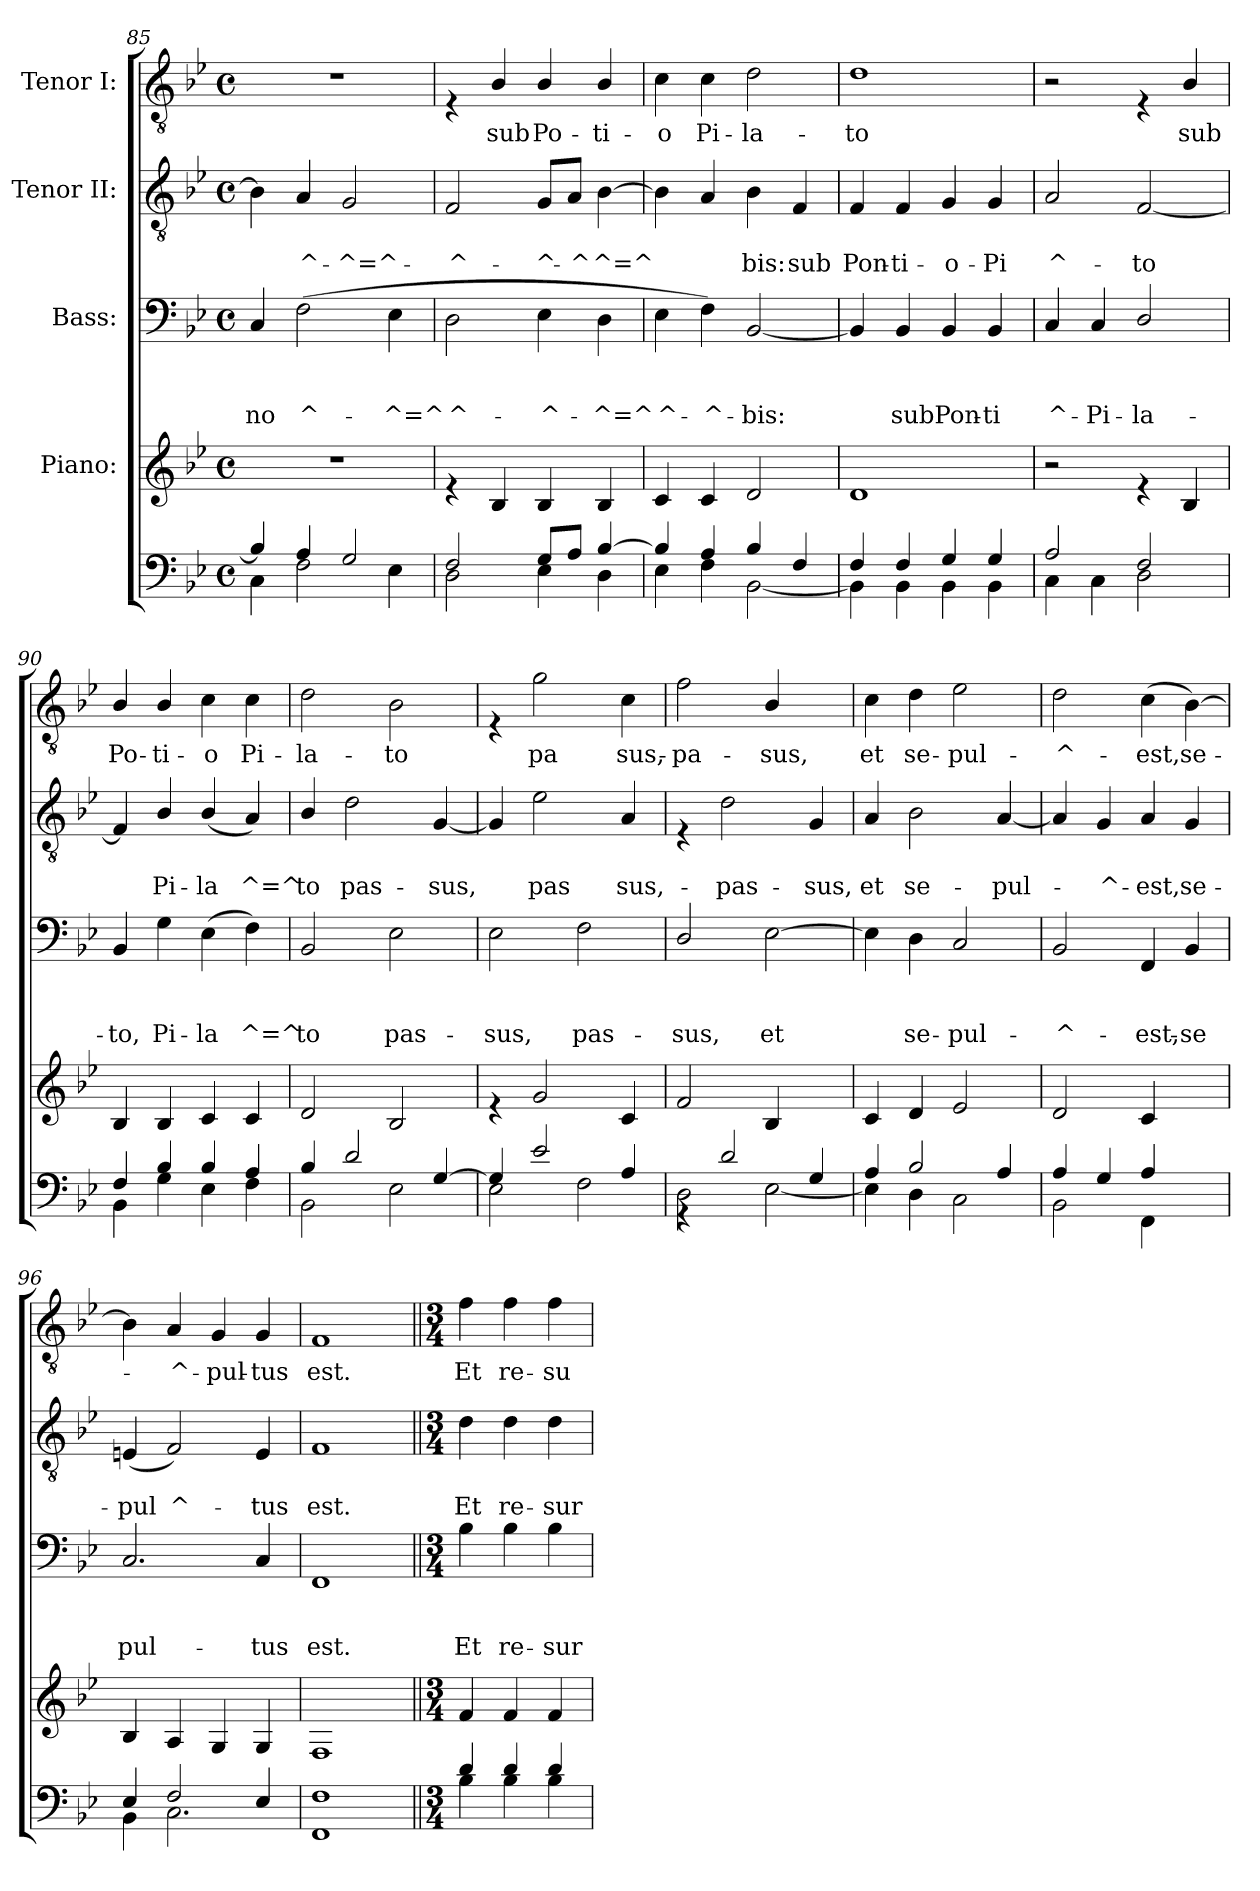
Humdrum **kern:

**kern	**kern	**kern	**text	**text	**text	**kern	**text	**text	**kern	**text
*part5	*part4	*part3	*part3	*part3	*part3	*part2	*part2	*part2	*part1	*part1
*staff5	*staff4	*staff3	*staff3	*staff3	*staff3	*staff2	*staff2	*staff2	*staff1	*staff1
*	*I"Piano:	*I"Bass:	*	*	*	*I"Tenor II:	*	*	*I"Tenor I:	*
*clefF4	*clefG2	*clefF4	*	*	*	*clefGv2	*	*	*clefGv2	*
*k[b-e-]	*k[b-e-]	*k[b-e-]	*	*	*	*k[b-e-]	*	*	*k[b-e-]	*
*B-:	*B-:	*B-:	*	*	*	*B-:	*	*	*B-:	*
*M4/4	*M4/4	*M4/4	*	*	*	*M4/4	*	*	*M4/4	*
*met(c)	*met(c)	*met(c)	*	*	*	*met(c)	*	*	*met(c)	*
=85	=85	=85	=85	=85	=85	=85	=85	=85	=85	=85
*^	*	*	*	*	*	*	*	*	*	*
!	!	!	!	!	!	!LO:LY:b	!	!	!	!	!
4B-/]	4C\	1r	4C/	.	.	no	4B-\]	.	.	1r	.
!	!	!	!	!	!	!LO:LY:b	!	!	!LO:LY:b	!	!
4A/	2F\	.	(>2F\	.	.	^-	4A/	.	-^-	.	.
!	!	!	!	!	!	!	!	!	!LO:LY:b	!	!
2G/	.	.	.	.	.	.	2G/	.	-^=^-	.	.
!	!	!	!	!	!	!LO:LY:b	!	!	!	!	!
.	4E-\	.	4E-\	.	.	-^=^	.	.	.	.	.
=86	=86	=86	=86	=86	=86	=86	=86	=86	=86	=86	=86
!	!	!	!	!	!	!LO:LY:b	!	!	!LO:LY:b	!	!
2F/	2D\	4re	2D\	.	.	^-	2F/	.	-^-	4rE	.
!	!	!	!	!	!	!	!	!	!	!	!LO:LY:b
.	.	4B-/	.	.	.	.	.	.	.	4B-/	sub
!	!	!	!	!	!	!LO:LY:b	!	!	!LO:LY:b	!	!LO:LY:b
8G/L	4E-\	4B-/	4E-\	.	.	-^-	8G/L	.	-^-	4B-/	Po-
!	!	!	!	!	!	!	!	!	!LO:LY:b	!	!
8A/J	.	.	.	.	.	.	8A/J	.	-^	.	.
!	!	!	!	!	!	!LO:LY:b	!	!	!LO:LY:b	!	!LO:LY:b
[<4B-/	4D\	4B-/	4D\	.	.	-^=^	[>4B-\	.	^=^	4B-/	-ti-
=87	=87	=87	=87	=87	=87	=87	=87	=87	=87	=87	=87
!	!	!	!	!	!	!LO:LY:b	!	!	!	!	!LO:LY:b
4B-/]	4E-\	4c/	4E-\	.	.	^-	4B-\]	.	.	4c\	-o
!	!	!	!	!	!	!LO:LY:b	!	!	!	!	!LO:LY:b
4A/	4F\	4c/	4F\)	.	.	-^-	4A/	.	.	4c\	Pi-
!	!	!	!	!	!	!LO:LY:b	!	!	!LO:LY:b	!	!LO:LY:b
4B-/	[>2BB-\	2d/	[<2BB-/	.	.	-bis:	4B-\	.	bis:	2d\	-la-
!	!	!	!	!	!	!	!	!	!LO:LY:b	!	!
4F/	.	.	.	.	.	.	4F/	.	sub	.	.
=88	=88	=88	=88	=88	=88	=88	=88	=88	=88	=88	=88
!	!	!	!	!	!	!	!	!	!LO:LY:b	!	!LO:LY:b
4F/	4BB-\]	1d	4BB-/]	.	.	.	4F/	.	Pon-	1d	-to
!	!	!	!	!	!	!LO:LY:b	!	!	!LO:LY:b	!	!
4F/	4BB-\	.	4BB-/	.	.	sub	4F/	.	-ti-	.	.
!	!	!	!	!	!	!LO:LY:b	!	!	!LO:LY:b	!	!
4G/	4BB-\	.	4BB-/	.	.	Pon-	4G/	.	-o-	.	.
!	!	!	!	!	!	!LO:LY:b	!	!	!LO:LY:b	!	!
4G/	4BB-\	.	4BB-/	.	.	-ti	4G/	.	-Pi	.	.
!!LO:PB:g=z
=89	=89	=89	=89	=89	=89	=89	=89	=89	=89	=89	=89
!	!	!	!	!	!	!LO:LY:b	!	!	!LO:LY:b	!	!
2A/	4C\	2r	4C/	.	.	^-	2A/	.	^-	2r	.
!	!	!	!	!	!	!LO:LY:b	!	!	!	!	!
.	4C\	.	4C/	.	.	-Pi-	.	.	.	.	.
!	!	!	!	!	!	!LO:LY:b	!	!	!LO:LY:b	!	!
2F/	2D\	4re	2D/	.	.	-la-	[<2F/	.	-to	4rE	.
!	!	!	!	!	!	!	!	!	!	!	!LO:LY:b
.	.	4B-/	.	.	.	.	.	.	.	4B-/	sub
=90	=90	=90	=90	=90	=90	=90	=90	=90	=90	=90	=90
!	!	!	!	!	!	!LO:LY:b	!	!	!	!	!LO:LY:b
4F/	4BB-\	4B-/	4BB-/	.	.	-to,	4F/]	.	.	4B-/	Po-
!	!	!	!	!	!	!LO:LY:b	!	!	!LO:LY:b	!	!LO:LY:b
4B-/	4G\	4B-/	4G\	.	.	Pi-	4B-/	.	Pi-	4B-/	-ti-
!	!	!	!	!	!	!LO:LY:b	!	!	!LO:LY:b	!	!LO:LY:b
4B-/	4E-\	4c/	(>4E-\	.	.	-la	(<4B-/	.	-la	4c\	-o
!	!	!	!	!	!	!LO:LY:b	!	!	!LO:LY:b	!	!LO:LY:b
4A/	4F\	4c/	4F\)	.	.	^=^	4A/)	.	^=^	4c\	Pi-
=91	=91	=91	=91	=91	=91	=91	=91	=91	=91	=91	=91
!	!	!	!	!	!	!LO:LY:b	!	!	!LO:LY:b	!	!LO:LY:b
4B-/	2BB-\	2d/	2BB-/	.	.	to	4B-/	.	to	2d\	-la-
!	!	!	!	!	!	!	!	!	!LO:LY:b	!	!
2d/	.	.	.	.	.	.	2d\	.	pas-	.	.
!	!	!	!	!	!	!LO:LY:b	!	!	!	!	!LO:LY:b
.	2E-\	2B-/	2E-\	.	.	pas-	.	.	.	2B-\	-to
!	!	!	!	!	!	!	!	!	!LO:LY:b	!	!
[<4G/	.	.	.	.	.	.	[<4G/	.	-sus,	.	.
=92	=92	=92	=92	=92	=92	=92	=92	=92	=92	=92	=92
!	!	!	!	!	!	!LO:LY:b	!	!	!	!	!
4G/]	2E-\	4re	2E-\	.	.	-sus,	4G/]	.	.	4rE	.
!	!	!	!	!	!	!	!	!	!LO:LY:b	!	!LO:LY:b
2e-/	.	2g/	.	.	.	.	2e-\	.	pas	2g\	pa
!	!	!	!	!	!	!LO:LY:b	!	!	!	!	!
.	2F\	.	2F\	.	.	pas-	.	.	.	.	.
!	!	!	!	!	!	!	!	!	!LO:LY:b	!	!LO:LY:b
4A/	.	4c/	.	.	.	.	4A/	.	sus,-	4c\	sus,-
=93	=93	=93	=93	=93	=93	=93	=93	=93	=93	=93	=93
!	!	!	!	!	!	!LO:LY:b	!	!	!	!	!LO:LY:b
4rGG	2D\	2f/	2D/	.	.	-sus,	4rE	.	.	2f\	-pa-
!	!	!	!	!	!	!	!	!	!LO:LY:b	!	!
2d/	.	.	.	.	.	.	2d\	.	-pas-	.	.
!	!	!	!	!	!	!LO:LY:b	!	!	!	!	!LO:LY:b
.	[>2E-\	4B-/	[>2E-\	.	.	et	.	.	.	4B-/	-sus,
!	!	!	!	!	!	!	!	!	!LO:LY:b	!	!
4G/	.	4ryy	.	.	.	.	4G/	.	-sus,	4ryy	.
=94	=94	=94	=94	=94	=94	=94	=94	=94	=94	=94	=94
!	!	!	!	!	!	!	!	!	!LO:LY:b	!	!LO:LY:b
4A/	4E-\]	4c/	4E-\]	.	.	.	4A/	.	et	4c\	et
!	!	!	!	!	!	!LO:LY:b	!	!	!LO:LY:b	!	!LO:LY:b
2B-/	4D\	4d/	4D\	.	.	se-	2B-\	.	se-	4d\	se-
!	!	!	!	!	!	!LO:LY:b	!	!	!	!	!LO:LY:b
.	2C\	2e-/	2C/	.	.	-pul-	.	.	.	2e-\	-pul-
!	!	!	!	!	!	!	!	!	!LO:LY:b	!	!
4A/	.	.	.	.	.	.	[<4A/	.	-pul-	.	.
!!LO:LB:g=z
=95	=95	=95	=95	=95	=95	=95	=95	=95	=95	=95	=95
!	!	!	!	!	!	!LO:LY:b	!	!	!	!	!LO:LY:b
4A/	2BB-\	2d/	2BB-/	.	.	-^-	4A/]	.	.	2d\	-^-
!	!	!	!	!	!	!	!	!	!LO:LY:b	!	!
4G/	.	.	.	.	.	.	4G/	.	-^-	.	.
!	!	!	!	!	!	!LO:LY:b	!	!	!LO:LY:b	!	!LO:LY:b
4A/	4FF\	4c/	4FF/	.	.	-est,-	4A/	.	-est,	(>4c\	-est,
!	!	!	!	!	!	!LO:LY:b	!	!	!LO:LY:b	!	!LO:LY:b
4ryy	4ryy	4ryy	4BB-/	.	.	-se	4G/	.	se-	[>4B-\)	se-
=96	=96	=96	=96	=96	=96	=96	=96	=96	=96	=96	=96
!	!	!	!	!	!	!LO:LY:b	!	!	!LO:LY:b	!	!
4E-/	4BB-\	4B-/	2.C/	.	.	pul-	(<4En/	.	-pul	4B-\]	.
!	!	!	!	!	!	!	!	!	!LO:LY:b	!	!LO:LY:b
2F/	2.C\	4A/	.	.	.	.	2F/)	.	^-	4A/	-^-
!	!	!	!	!	!	!	!	!	!	!	!LO:LY:b
.	.	4G/	.	.	.	.	.	.	.	4G/	-pul-
!	!	!	!	!	!	!LO:LY:b	!	!	!LO:LY:b	!	!LO:LY:b
4E-/	.	4G/	4C/	.	.	-tus	4E/	.	-tus	4G/	-tus
=97	=97	=97	=97	=97	=97	=97	=97	=97	=97	=97	=97
!	!	!	!	!	!	!LO:LY:b	!	!	!LO:LY:b	!	!LO:LY:b
1F	1FF	1F	1FF	.	.	est.	1F	.	est.	1F	est.
=98||	=98||	=98||	=98||	=98||	=98||	=98||	=98||	=98||	=98||	=98||	=98||
*M3/4	*	*M3/4	*M3/4	*	*	*	*M3/4	*	*	*M3/4	*
!	!	!	!	!	!	!LO:LY:b	!	!	!LO:LY:b	!	!LO:LY:b
4d/	4B-\	4f/	4B-\	.	.	Et	4d\	.	Et	4f\	Et
!	!	!	!	!	!	!LO:LY:b	!	!	!LO:LY:b	!	!LO:LY:b
4d/	4B-\	4f/	4B-\	.	.	re-	4d\	.	re-	4f\	re-
!	!	!	!	!	!	!LO:LY:b	!	!	!LO:LY:b	!	!LO:LY:b
4d/	4B-\	4f/	4B-\	.	.	-sur-	4d\	.	-sur-	4f\	-su-
*v	*v	*	*	*	*	*	*	*	*	*	*
=	=	=	=	=	=	=	=	=	=	=
*-	*-	*-	*-	*-	*-	*-	*-	*-	*-	*-
